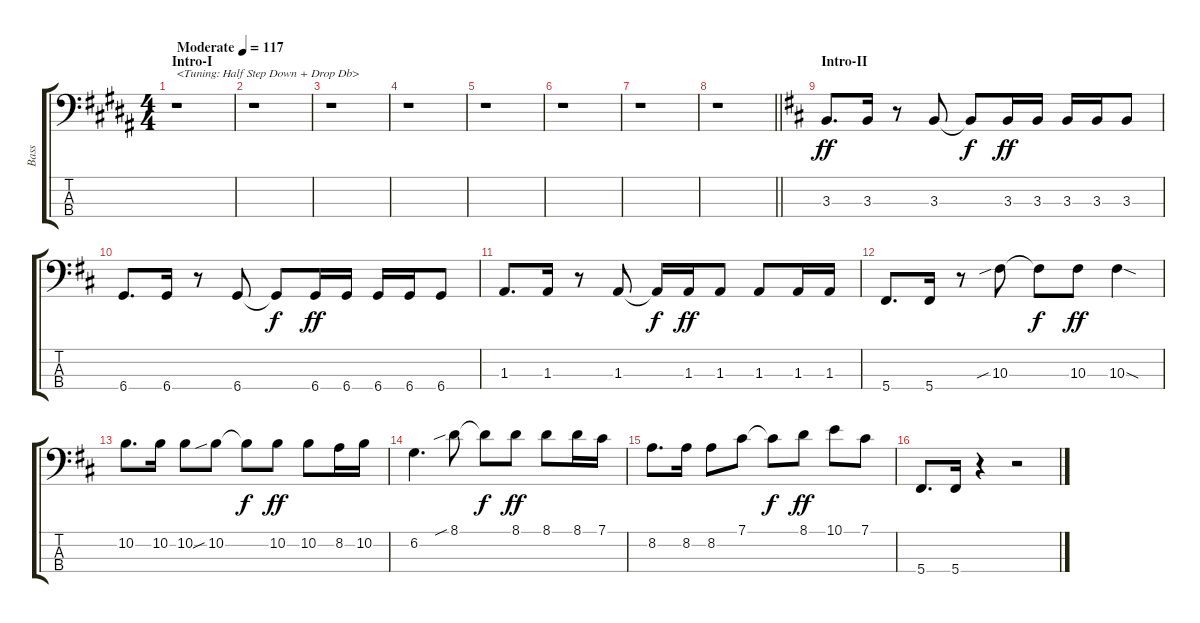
\track ("Bass" "Bass") {instrument electricbasspick}
\staff {score tabs}
\tuning (Gb2 Db2 Ab1 Db1) {hide}
\ts (4 4)
\section ("" "Intro-I")
\tempo (117 "Moderate")
\clef f4
\ks b
r.1{txt "<Tuning: Half Step Down + Drop Db>" dy ff instrument electricbasspick} |
r.1 |
r.1 |
r.1 |
r.1 |
r.1 |
r.1 |
\barLineRight lightlight
r.1 |
\section ("" "Intro-II")
\ks d
3.3.8{d} 3.3.16 r.8 3.3.8 3.3{t}.8{dy f} 3.3.16{dy ff} 3.3.16 3.3.16 3.3.16 3.3.8 |
6.4.8{d} 6.4.16 r.8 6.4.8 6.4{t}.8{dy f} 6.4.16{dy ff} 6.4.16 6.4.16 6.4.16 6.4.8 |
1.3.8{d} 1.3.16 r.8 1.3.8 1.3{t}.16{dy f} 1.3.16{dy ff} 1.3.8 1.3.8 1.3.16 1.3.16 |
5.4.8{d} 5.4.16 r.8 10.3{sib}.8 10.3{t}.8{dy f} 10.3.8{dy ff} 10.3{sod}.4 |
10.2.8{d} 10.2.16 10.2.8 10.2{sib}.8 10.2{t}.8{dy f} 10.2.8{dy ff} 10.2.8 8.2.16 10.2.16 |
6.2.4{d} 8.1{sib}.8 8.1{t}.8{dy f} 8.1.8{dy ff} 8.1.8 8.1.16 7.1.16 |
8.2.8{d} 8.2.16 8.2.8 7.1.8 7.1{t}.8{dy f} 8.1.8{dy ff} 10.1.8 7.1.8 |
5.4.8{d} 5.4.16 r.4 r.2
